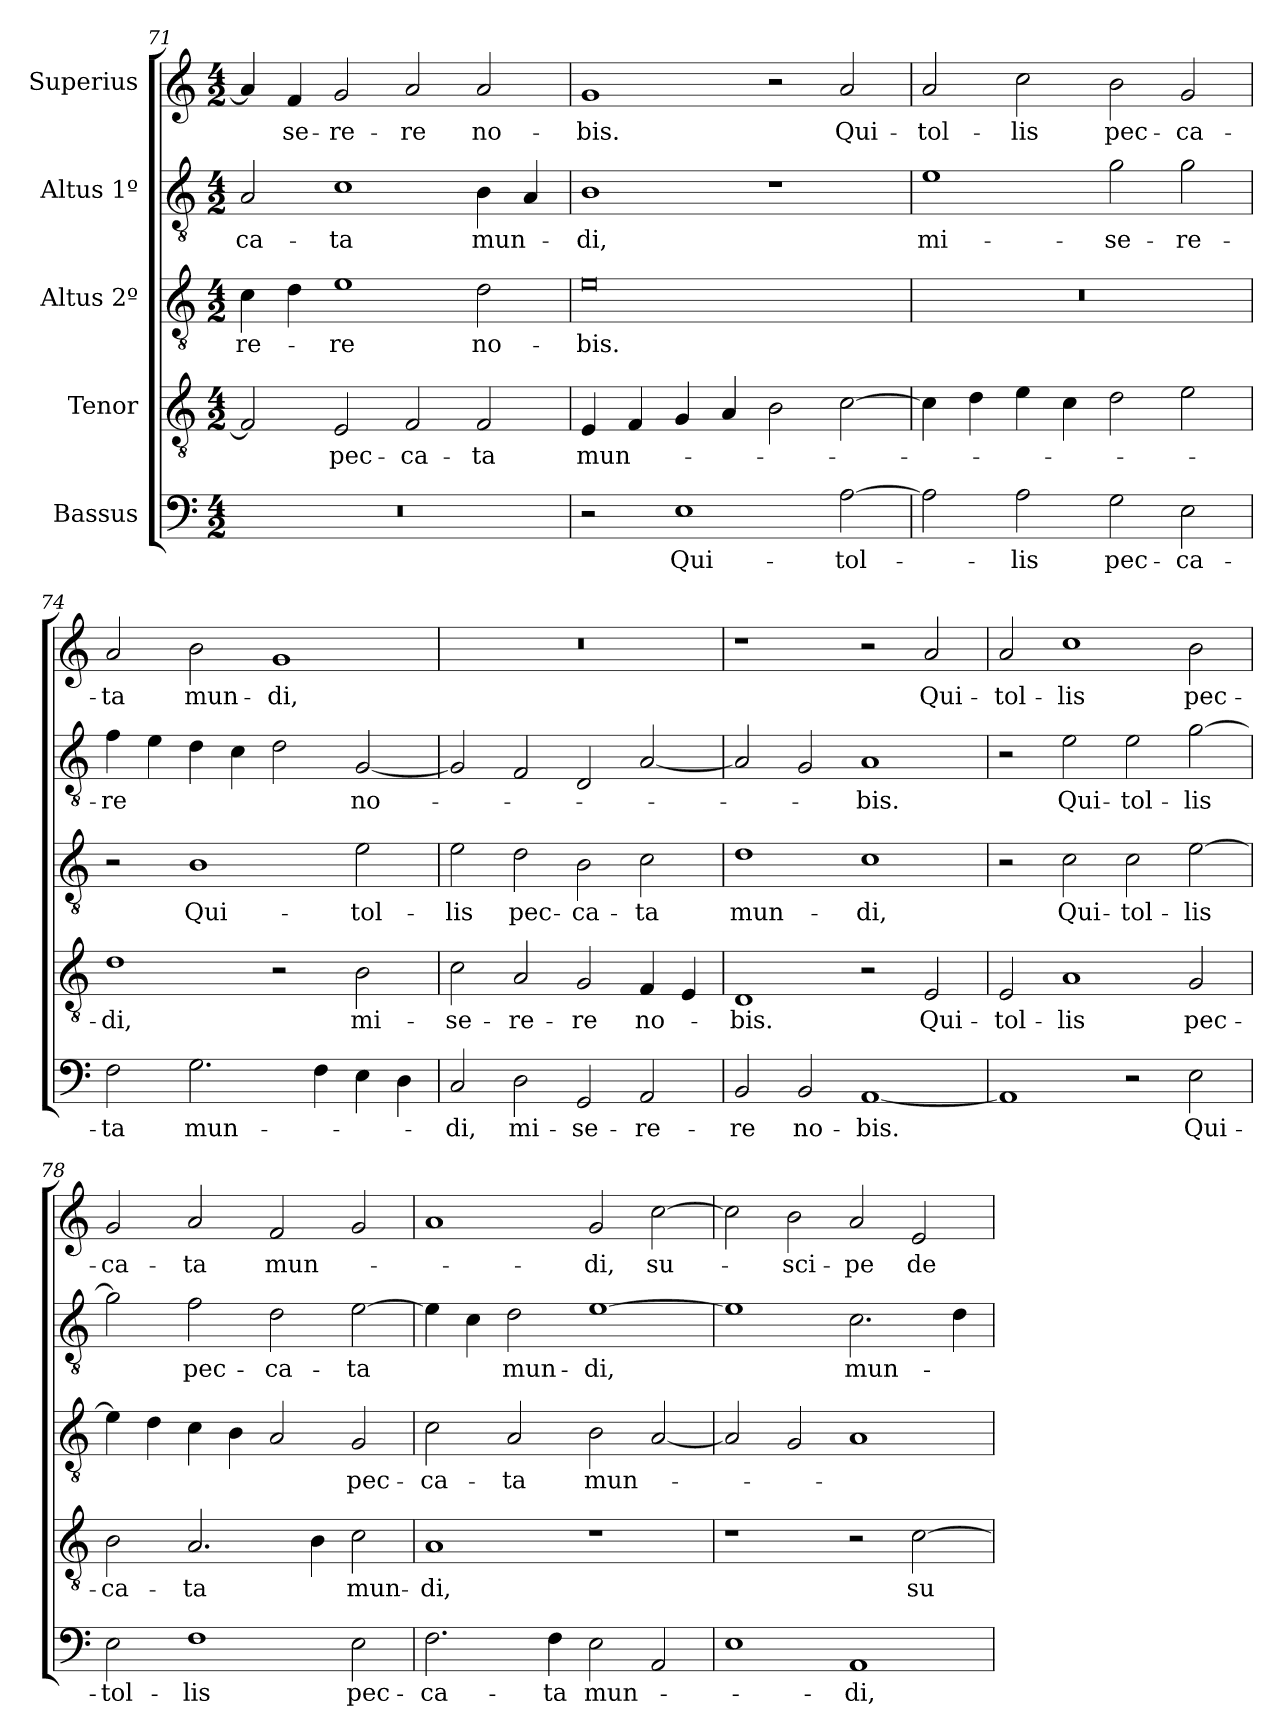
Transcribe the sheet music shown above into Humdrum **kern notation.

**kern	**text	**kern	**text	**kern	**text	**kern	**text	**kern	**text
*part5	*part5	*part4	*part4	*part3	*part3	*part2	*part2	*part1	*part1
*staff5	*staff5	*staff4	*staff4	*staff3	*staff3	*staff2	*staff2	*staff1	*staff1
*I"Bassus	*	*I"Tenor	*	*I"Altus 2º	*	*I"Altus 1º	*	*I"Superius	*
*clefF4	*	*clefGv2	*	*clefGv2	*	*clefGv2	*	*clefG2	*
*k[]	*	*k[]	*	*k[]	*	*k[]	*	*k[]	*
*M4/2	*	*M4/2	*	*M4/2	*	*M4/2	*	*M4/2	*
=71	=71	=71	=71	=71	=71	=71	=71	=71	=71
0r	.	2F/]	.	4c\	-re-	2A/	-ca-	4a/]	.
.	.	.	.	4d\	.	.	.	4f/	-se-
.	.	2E/	pec-	1e\	-re	1c\	-ta	2g/	-re-
.	.	2F/	-ca-	.	.	.	.	2a/	-re
.	.	2F/	-ta	2d\	no-	4B\	mun-	2a/	no-
.	.	.	.	.	.	4A/	.	.	.
=72	=72	=72	=72	=72	=72	=72	=72	=72	=72
2r	.	4E/	mun-	0e\	-bis.	1B\	-di,	1g/	-bis.
.	.	4F/	.	.	.	.	.	.	.
1E\	Qui-	4G/	.	.	.	.	.	.	.
.	.	4A/	.	.	.	.	.	.	.
.	.	2B\	.	.	.	1r	.	2r	.
[2A\	tol-	[2c\	.	.	.	.	.	2a/	Qui-
=73	=73	=73	=73	=73	=73	=73	=73	=73	=73
2A\]	.	4c\]	.	0r	.	1e\	mi-	2a/	tol-
.	.	4d\	.	.	.	.	.	.	.
2A\	-lis	4e\	.	.	.	.	.	2cc\	-lis
.	.	4c\	.	.	.	.	.	.	.
2G\	pec-	2d\	.	.	.	2g\	-se-	2b\	pec-
2E\	-ca-	2e\	.	.	.	2g\	-re-	2g/	-ca-
=74	=74	=74	=74	=74	=74	=74	=74	=74	=74
2F\	-ta	1d\	-di,	2r	.	4f\	-re	2a/	-ta
.	.	.	.	.	.	4e\	.	.	.
2.G\	mun-	.	.	1B\	Qui-	4d\	.	2b\	mun-
.	.	.	.	.	.	4c\	.	.	.
.	.	2r	.	.	.	2d\	.	1g/	-di,
4F\	.	.	.	.	.	.	.	.	.
4E\	.	2B\	mi-	2e\	tol-	[2G/	no-	.	.
4D\	.	.	.	.	.	.	.	.	.
=75	=75	=75	=75	=75	=75	=75	=75	=75	=75
2C/	-di,	2c\	-se-	2e\	-lis	2G/]	.	0r	.
2D\	mi-	2A/	-re-	2d\	pec-	2F/	.	.	.
2GG/	-se-	2G/	-re	2B\	-ca-	2D/	.	.	.
2AA/	-re-	4F/	no-	2c\	-ta	[2A/	.	.	.
.	.	4E/	.	.	.	.	.	.	.
=76	=76	=76	=76	=76	=76	=76	=76	=76	=76
2BB/	-re	1D/	-bis.	1d\	mun-	2A/]	.	1r	.
2BB/	no-	.	.	.	.	2G/	.	.	.
[1AA/	-bis.	2r	.	1c\	-di,	1A/	-bis.	2r	.
.	.	2E/	Qui-	.	.	.	.	2a/	Qui-
=77	=77	=77	=77	=77	=77	=77	=77	=77	=77
1AA/]	.	2E/	tol-	2r	.	2r	.	2a/	tol-
.	.	1A/	-lis	2c\	Qui-	2e\	Qui-	1cc\	-lis
2r	.	.	.	2c\	tol-	2e\	tol-	.	.
2E\	Qui-	2G/	pec-	[2e\	-lis	[2g\	-lis	2b\	pec-
=78	=78	=78	=78	=78	=78	=78	=78	=78	=78
2E\	tol-	2B\	-ca-	4e\]	.	2g\]	.	2g/	-ca-
.	.	.	.	4d\	.	.	.	.	.
1F\	-lis	2.A/	-ta	4c\	.	2f\	pec-	2a/	-ta
.	.	.	.	4B\	.	.	.	.	.
.	.	.	.	2A/	.	2d\	-ca-	2f/	mun-
.	.	4B\	.	.	.	.	.	.	.
2E\	pec-	2c\	mun-	2G/	pec-	[2e\	-ta	2g/	.
=79	=79	=79	=79	=79	=79	=79	=79	=79	=79
2.F\	-ca-	1A/	-di,	2c\	-ca-	4e\]	.	1a/	.
.	.	.	.	.	.	4c\	.	.	.
.	.	.	.	2A/	-ta	2d\	mun-	.	.
4F\	-ta	.	.	.	.	.	.	.	.
2E\	mun-	1r	.	2B\	mun-	[1e\	-di,	2g/	-di,
2AA/	.	.	.	[2A/	.	.	.	[2cc\	su-
=80	=80	=80	=80	=80	=80	=80	=80	=80	=80
1E\	.	1r	.	2A/]	.	1e\]	.	2cc\]	.
.	.	.	.	2G/	.	.	.	2b\	-sci-
1AA/	-di,	2r	.	1A/	.	2.c\	mun-	2a/	-pe
.	.	[2c\	su-	.	.	.	.	2e/	de-
.	.	.	.	.	.	4d\	.	.	.
=	=	=	=	=	=	=	=	=	=
*-	*-	*-	*-	*-	*-	*-	*-	*-	*-
